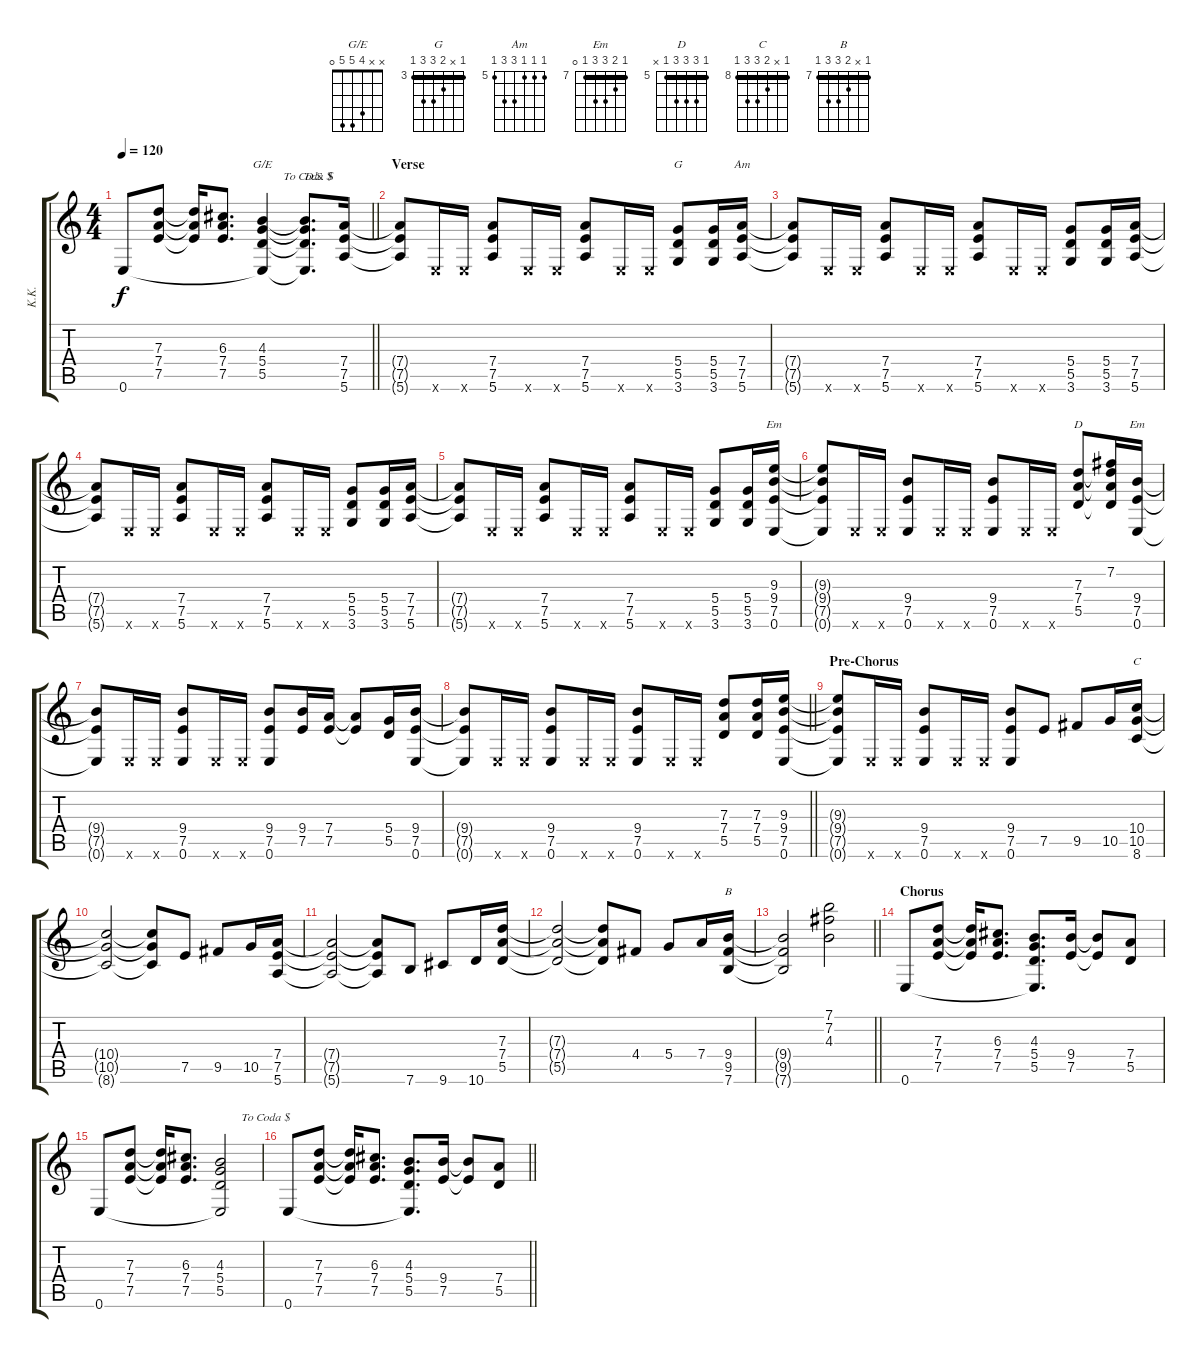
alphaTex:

\track ("K.K." "K.K.") {instrument distortionguitar}
\staff {score tabs}
\tuning (E4 B3 G3 D3 A2 E2) {hide}
\chord ("G/E" x x 4 5 5 0)
\chord ("G" 3 x 4 5 5 3) {firstfret 3 barre 3}
\chord ("Am" 5 5 5 7 7 5) {firstfret 5}
\chord ("Em" 7 8 9 9 7 0) {firstfret 7}
\chord ("D" 5 7 7 7 5 x) {firstfret 5 barre 5}
\chord ("Em" 7 8 9 9 7 0) {firstfret 7 barre 7}
\chord ("C" 8 x 9 10 10 8) {firstfret 8 barre 8}
\chord ("B" 7 x 8 9 9 7) {firstfret 7 barre 7}
\ts (4 4)
\tempo 120
\clef g2
\barLineRight lightlight
\ks c
0.6.8{dy f} (7.3 7.4 7.5).8 (7.3{t} 7.4{t} 7.5{t}).16 (6.3 7.4 7.5).8{d} (4.3 5.4 5.5 0.6{t}).4{ch "G/E" txt "       To Coda $"} (4.3{t} 5.4{t} 5.5{t} 0.6{t}).8{d txt "D.S. $"} (7.4 7.5 5.6).16 |
\section ("" "Verse")
(7.4{t} 7.5{t} 5.6{t}).8 0.6{x}.16 0.6{x}.16 (7.4 7.5 5.6).8 0.6{x}.16 0.6{x}.16 (7.4 7.5 5.6).8 0.6{x}.16 0.6{x}.16 (5.4 5.5 3.6).8{ch "G"} (5.4 5.5 3.6).16 (7.4 7.5 5.6).16{ch "Am"} |
(7.4{t} 7.5{t} 5.6{t}).8 0.6{x}.16 0.6{x}.16 (7.4 7.5 5.6).8 0.6{x}.16 0.6{x}.16 (7.4 7.5 5.6).8 0.6{x}.16 0.6{x}.16 (5.4 5.5 3.6).8 (5.4 5.5 3.6).16 (7.4 7.5 5.6).16 |
(7.4{t} 7.5{t} 5.6{t}).8 0.6{x}.16 0.6{x}.16 (7.4 7.5 5.6).8 0.6{x}.16 0.6{x}.16 (7.4 7.5 5.6).8 0.6{x}.16 0.6{x}.16 (5.4 5.5 3.6).8 (5.4 5.5 3.6).16 (7.4 7.5 5.6).16 |
(7.4{t} 7.5{t} 5.6{t}).8 0.6{x}.16 0.6{x}.16 (7.4 7.5 5.6).8 0.6{x}.16 0.6{x}.16 (7.4 7.5 5.6).8 0.6{x}.16 0.6{x}.16 (5.4 5.5 3.6).8 (5.4 5.5 3.6).16 (9.3 9.4 7.5 0.6).16{ch "Em"} |
(9.3{t} 9.4{t} 7.5{t} 0.6{t}).8 0.6{x}.16 0.6{x}.16 (9.4 7.5 0.6).8 0.6{x}.16 0.6{x}.16 (9.4 7.5 0.6).8 0.6{x}.16 0.6{x}.16 (7.3 7.4 5.5).8{ch "D"} (7.2 7.3{t} 7.4{t} 5.5{t}).16 (9.4 7.5 0.6).16{ch "Em"} |
(9.4{t} 7.5{t} 0.6{t}).8 0.6{x}.16 0.6{x}.16 (9.4 7.5 0.6).8 0.6{x}.16 0.6{x}.16 (9.4 7.5 0.6).8 (9.4 7.5).16 (7.4 7.5).16 (7.4{t} 7.5{t}).8 (5.4 5.5).16 (9.4 7.5 0.6).16 |
\barLineRight lightlight
(9.4{t} 7.5{t} 0.6{t}).8 0.6{x}.16 0.6{x}.16 (9.4 7.5 0.6).8 0.6{x}.16 0.6{x}.16 (9.4 7.5 0.6).8 0.6{x}.16 0.6{x}.16 (7.3 7.4 5.5).8 (7.3 7.4 5.5).16 (9.3 9.4 7.5 0.6).16 |
\section ("" "Pre-Chorus")
(9.3{t} 9.4{t} 7.5{t} 0.6{t}).8 0.6{x}.16 0.6{x}.16 (9.4 7.5 0.6).8 0.6{x}.16 0.6{x}.16 (9.4 7.5 0.6).8 7.5.8 9.5.8 10.5.16 (10.4 10.5 8.6).16{ch "C"} |
(10.4{t} 10.5{t} 8.6{t}).2 (10.4{t} 10.5{t} 8.6{t}).8 7.5.8 9.5.8 10.5.16 (7.4 7.5 5.6).16 |
(7.4{t} 7.5{t} 5.6{t}).2 (7.4{t} 7.5{t} 5.6{t}).8 7.6.8 9.6.8 10.6.16 (7.3 7.4 5.5).16 |
(7.3{t} 7.4{t} 5.5{t}).2 (7.3{t} 7.4{t} 5.5{t}).8 4.4.8 5.4.8 7.4.16 (9.4 9.5 7.6).16{ch "B"} |
\barLineRight lightlight
(9.4{t} 9.5{t} 7.6{t}).2 (7.1 7.2 4.3).2 |
\section ("" "Chorus")
0.6.8 (7.3 7.4 7.5).8 (7.3{t} 7.4{t} 7.5{t}).16 (6.3 7.4 7.5).8{d} (4.3 5.4 5.5 0.6{t}).8{d} (9.4 7.5).16 (9.4{t} 7.5{t}).8 (7.4 5.5).8 |
0.6.8 (7.3 7.4 7.5).8 (7.3{t} 7.4{t} 7.5{t}).16 (6.3 7.4 7.5).8{d} (4.3 5.4 5.5 0.6{t}).2{txt "       To Coda $"} |
\barLineRight lightlight
0.6.8 (7.3 7.4 7.5).8 (7.3{t} 7.4{t} 7.5{t}).16 (6.3 7.4 7.5).8{d} (4.3 5.4 5.5 0.6{t}).8{d} (9.4 7.5).16 (9.4{t} 7.5{t}).8 (7.4 5.5).8
